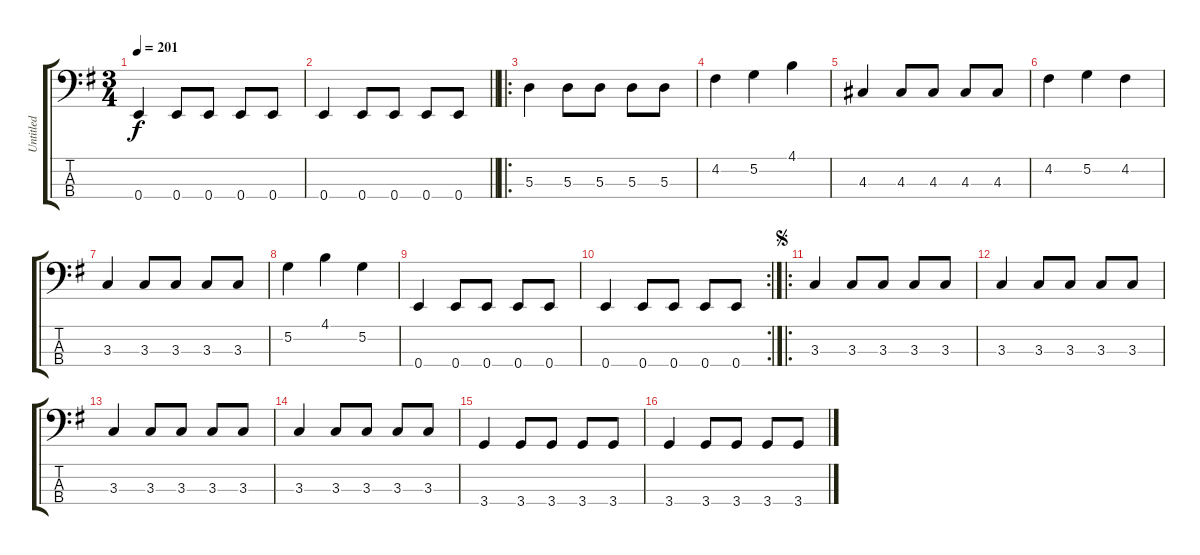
\track ("Untitled" "Untitled") {instrument electricbassfinger}
\staff {score tabs}
\tuning (G2 D2 A1 E1) {hide}
\ts (3 4)
\tempo 201
\clef f4
\ks g
0.4.4{dy f} 0.4.8 0.4.8 0.4.8 0.4.8 |
\barLineRight lightlight
0.4.4 0.4.8 0.4.8 0.4.8 0.4.8 |
\ro
5.3.4 5.3.8 5.3.8 5.3.8 5.3.8 |
4.2.4 5.2.4 4.1.4 |
4.3.4 4.3.8 4.3.8 4.3.8 4.3.8 |
4.2.4 5.2.4 4.2.4 |
3.3.4 3.3.8 3.3.8 3.3.8 3.3.8 |
5.2.4 4.1.4 5.2.4 |
0.4.4 0.4.8 0.4.8 0.4.8 0.4.8 |
\rc 2
0.4.4 0.4.8 0.4.8 0.4.8 0.4.8 |
\ro
\jump segno
3.3.4 3.3.8 3.3.8 3.3.8 3.3.8 |
3.3.4 3.3.8 3.3.8 3.3.8 3.3.8 |
3.3.4 3.3.8 3.3.8 3.3.8 3.3.8 |
3.3.4 3.3.8 3.3.8 3.3.8 3.3.8 |
3.4.4 3.4.8 3.4.8 3.4.8 3.4.8 |
3.4.4 3.4.8 3.4.8 3.4.8 3.4.8
